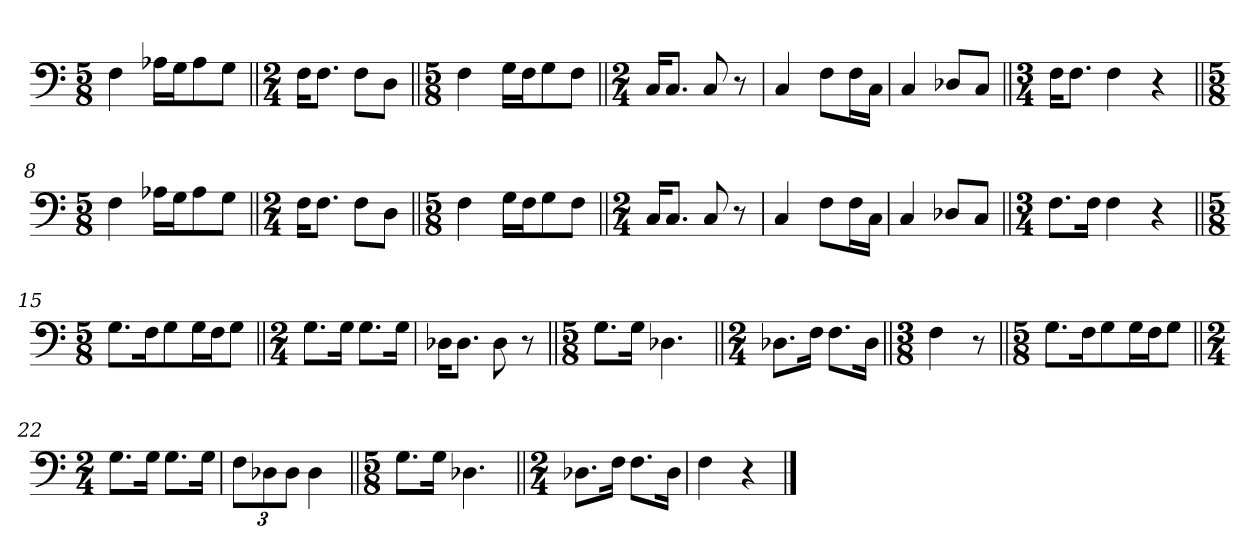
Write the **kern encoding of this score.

**kern
*part1
*staff1
*clefF4
*k[]
*M5/8
=1
4F\
16A-X\LL
16G\J
8A-\
8G\J
=2||
*M2/4
16F\KL
8.F\J
8F\L
8D\J
=3||
*M5/8
4F\
16G\LL
16F\J
8G\
8F\J
=4||
*M2/4
16C/KL
8.C/J
8C/
8r
=5
4C/
8F\L
16F\L
16C\JJ
=6
4C/
8D-X/L
8C/J
=7||
*M3/4
16F\KL
8.F\J
4F\
4r
=8||
*M5/8
4F\
16A-X\LL
16G\J
8A-\
8G\J
=9||
*M2/4
16F\KL
8.F\J
8F\L
8D\J
=10||
*M5/8
4F\
16G\LL
16F\J
8G\
8F\J
=11||
*M2/4
16C/KL
8.C/J
8C/
8r
=12
4C/
8F\L
16F\L
16C\JJ
=13
4C/
8D-X/L
8C/J
=14||
*M3/4
8.F\L
16F\Jk
4F\
4r
=15||
*M5/8
8.G\L
16F\K
8G\
16G\L
16F\J
8G\J
=16||
*M2/4
8.G\L
16G\Jk
8.G\L
16G\Jk
=17
16D-X\KL
8.D-\J
8D-\
8r
=18||
*M5/8
8.G\L
16G\Jk
4.D-X\
=19||
*M2/4
8.D-X\L
16F\Jk
8.F\L
16D-\Jk
=20||
*M3/8
4F\
8r
=21||
*M5/8
8.G\L
16F\K
8G\
16G\L
16F\J
8G\J
=22||
*M2/4
8.G\L
16G\Jk
8.G\L
16G\Jk
=23
12F\L
12D-X\
12D-\J
4D-\
=24||
*M5/8
8.G\L
16G\Jk
4.D-X\
=25||
*M2/4
8.D-X\L
16F\Jk
8.F\L
16D-\Jk
=26
4F\
4r
==
*-
